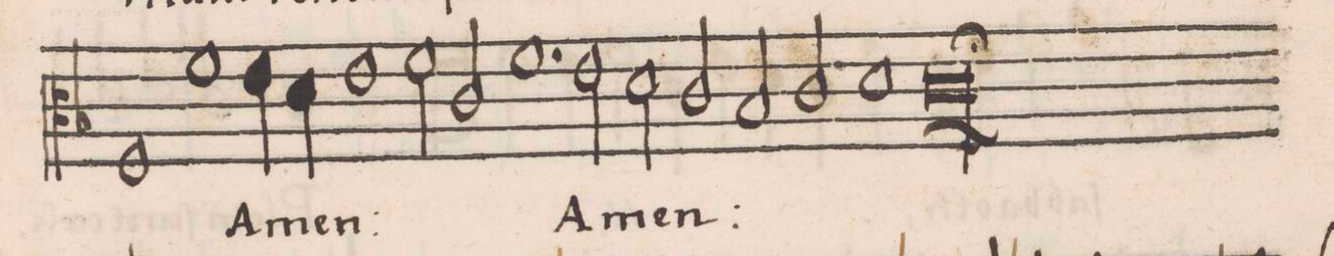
**kern	**text
*I"CANTVS	*
*clefC3	*
*k[b-]	*
*M2/1	*
1F/	-c(u)-
=211-	=211-
.	-li
1f	A-
4e\	.
4d\	.
=212-	=212-
1e	-men:
2f\	.
2c/	.
=213-	=213-
1.f	A-
2e\	-men:
=214-	=214-
2d\	.
2c/	.
2B-/	.
2c/	.
=215-	=215-
1d	.
1c;	.
=-	=-
*-	*-
